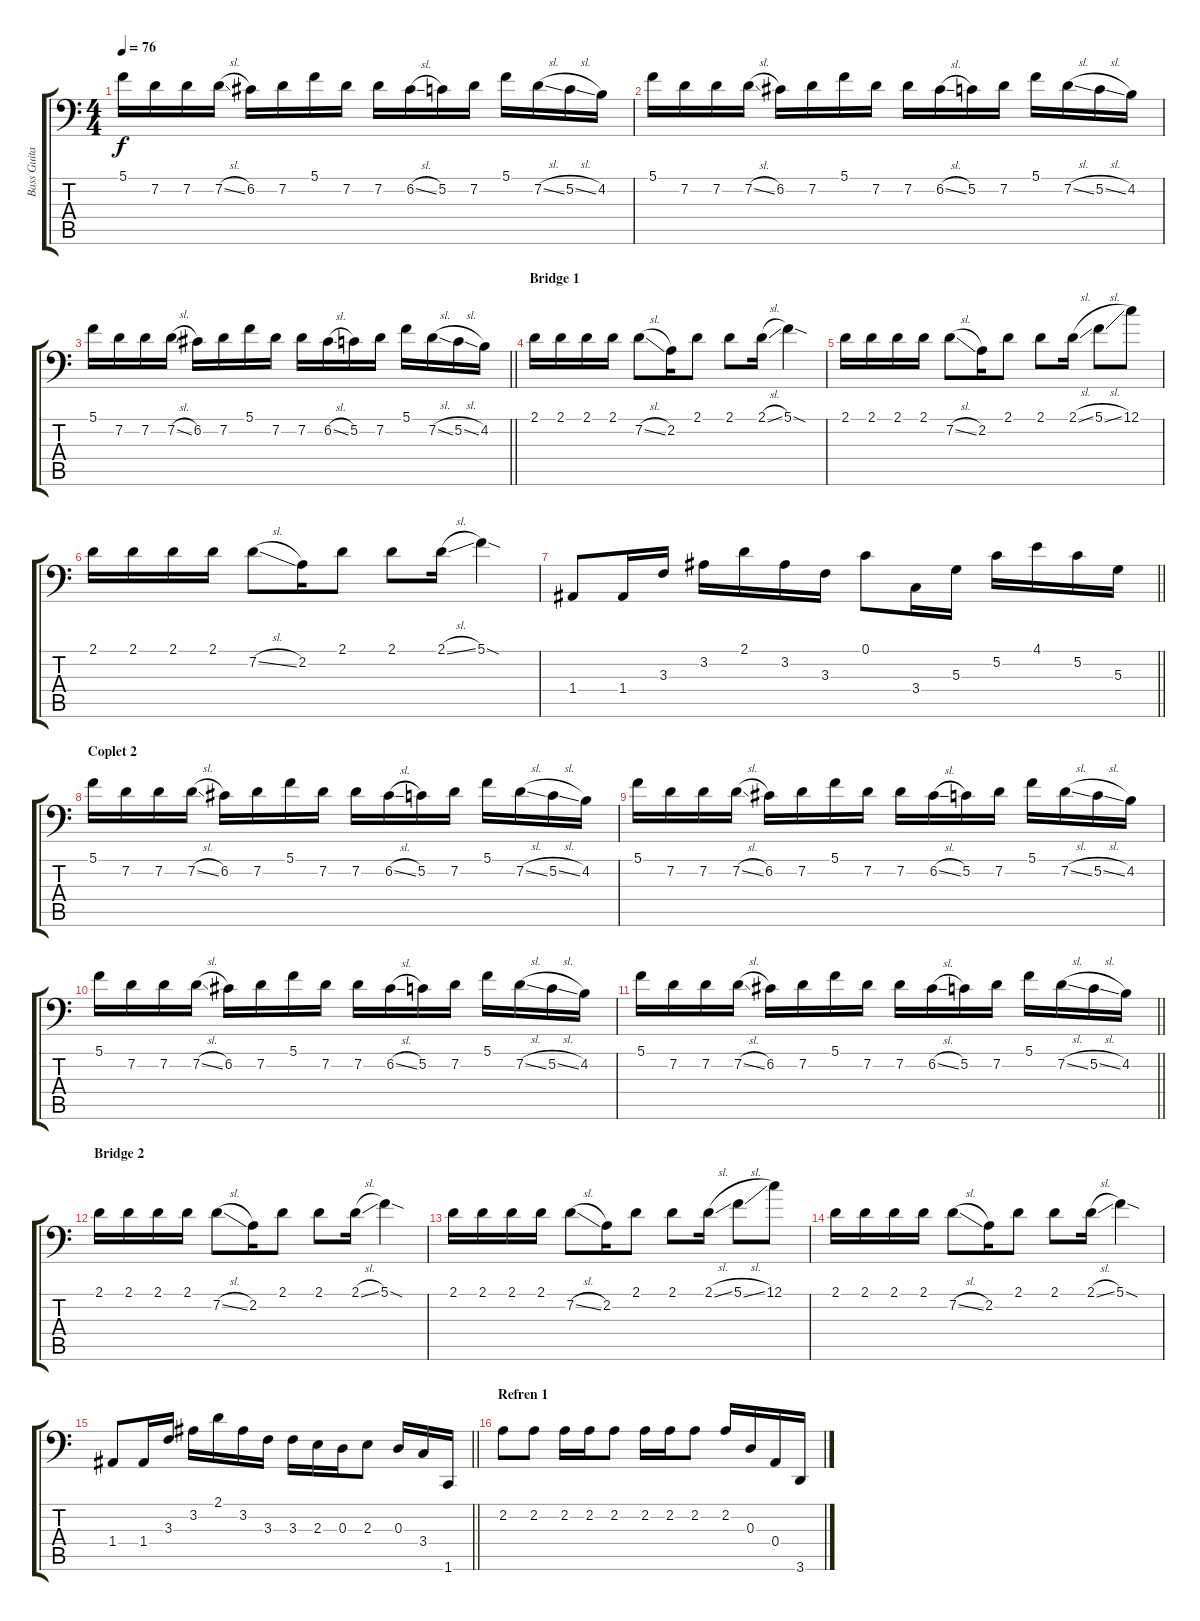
\track ("Bass Guitar" "Bass Guita") {instrument electricbassfinger}
\staff {score tabs}
\tuning (C3 G2 D2 A1 E1 B0) {hide}
\ts (4 4)
\tempo 76
\clef f4
\ks c
5.1.16{dy f} 7.2.16 7.2.16 7.2{sl}.16 6.2.16 7.2.16 5.1.16 7.2.16 7.2.16 6.2{sl}.16 5.2.16 7.2.16 5.1.16 7.2{sl}.16 5.2{sl}.16 4.2.16 |
5.1.16 7.2.16 7.2.16 7.2{sl}.16 6.2.16 7.2.16 5.1.16 7.2.16 7.2.16 6.2{sl}.16 5.2.16 7.2.16 5.1.16 7.2{sl}.16 5.2{sl}.16 4.2.16 |
\barLineRight lightlight
5.1.16 7.2.16 7.2.16 7.2{sl}.16 6.2.16 7.2.16 5.1.16 7.2.16 7.2.16 6.2{sl}.16 5.2.16 7.2.16 5.1.16 7.2{sl}.16 5.2{sl}.16 4.2.16 |
\section ("" "Bridge 1")
2.1.16 2.1.16 2.1.16 2.1.16 7.2{sl}.8 2.2.16 2.1.8 2.1.8 2.1{sl}.16 5.1{sod}.4 |
2.1.16 2.1.16 2.1.16 2.1.16 7.2{sl}.8 2.2.16 2.1.8 2.1.8 2.1{sl}.16 5.1{sl}.8 12.1.8 |
2.1.16 2.1.16 2.1.16 2.1.16 7.2{sl}.8 2.2.16 2.1.8 2.1.8 2.1{sl}.16 5.1{sod}.4 |
\barLineRight lightlight
1.4.8 1.4.16 3.3.16 3.2.16 2.1.16 3.2.16 3.3.16 0.1.8 3.4.16 5.3.16 5.2.16 4.1.16 5.2.16 5.3.16 |
\section ("" "Coplet 2")
5.1.16 7.2.16 7.2.16 7.2{sl}.16 6.2.16 7.2.16 5.1.16 7.2.16 7.2.16 6.2{sl}.16 5.2.16 7.2.16 5.1.16 7.2{sl}.16 5.2{sl}.16 4.2.16 |
5.1.16 7.2.16 7.2.16 7.2{sl}.16 6.2.16 7.2.16 5.1.16 7.2.16 7.2.16 6.2{sl}.16 5.2.16 7.2.16 5.1.16 7.2{sl}.16 5.2{sl}.16 4.2.16 |
5.1.16 7.2.16 7.2.16 7.2{sl}.16 6.2.16 7.2.16 5.1.16 7.2.16 7.2.16 6.2{sl}.16 5.2.16 7.2.16 5.1.16 7.2{sl}.16 5.2{sl}.16 4.2.16 |
\barLineRight lightlight
5.1.16 7.2.16 7.2.16 7.2{sl}.16 6.2.16 7.2.16 5.1.16 7.2.16 7.2.16 6.2{sl}.16 5.2.16 7.2.16 5.1.16 7.2{sl}.16 5.2{sl}.16 4.2.16 |
\section ("" "Bridge 2")
2.1.16 2.1.16 2.1.16 2.1.16 7.2{sl}.8 2.2.16 2.1.8 2.1.8 2.1{sl}.16 5.1{sod}.4 |
2.1.16 2.1.16 2.1.16 2.1.16 7.2{sl}.8 2.2.16 2.1.8 2.1.8 2.1{sl}.16 5.1{sl}.8 12.1.8 |
2.1.16 2.1.16 2.1.16 2.1.16 7.2{sl}.8 2.2.16 2.1.8 2.1.8 2.1{sl}.16 5.1{sod}.4 |
\barLineRight lightlight
1.4.8 1.4.16 3.3.16 3.2.16 2.1.16 3.2.16 3.3.16 3.3.16 2.3.16 0.3.16 2.3.8 0.3.16 3.4.16 1.6.16 |
\section ("" "Refren 1")
2.2.8 2.2.8 2.2.16 2.2.16 2.2.8 2.2.16 2.2.16 2.2.8 2.2.16 0.3.16 0.4.16 3.6.16
